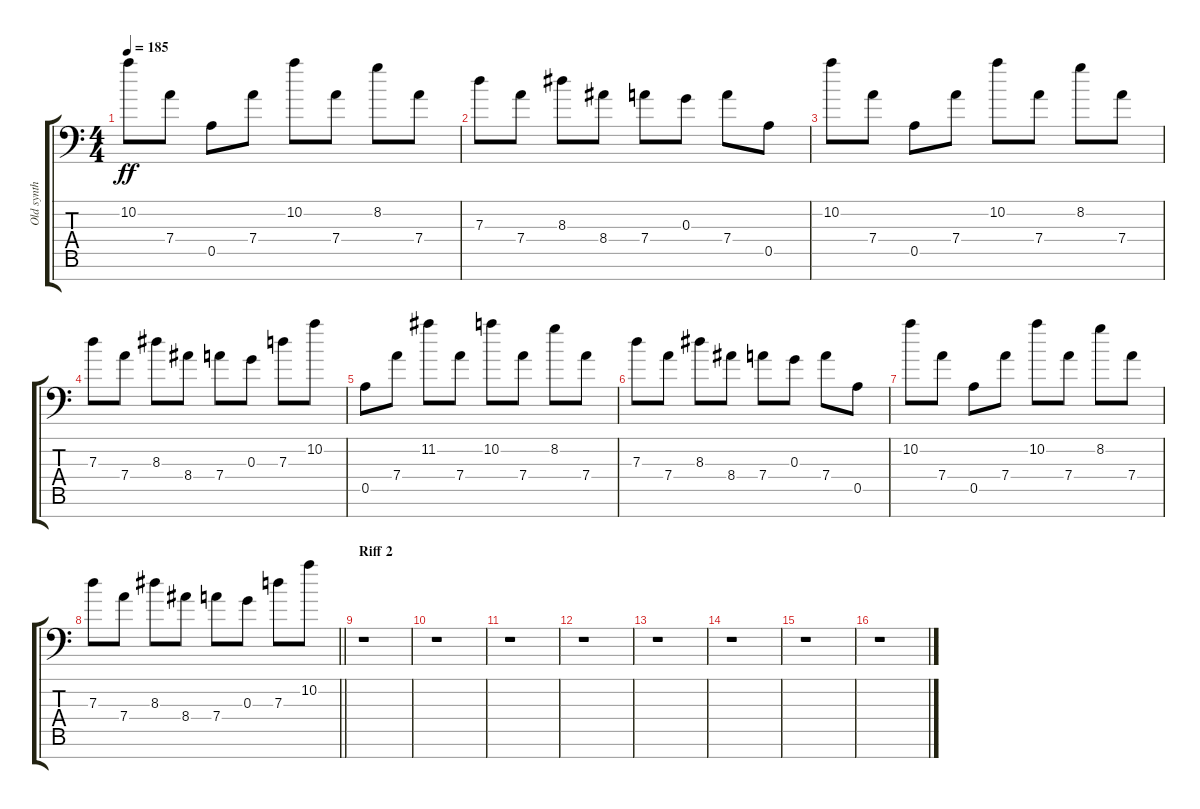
\track ("Old synth" "Old synth") {instrument synthbass1}
\staff {score tabs}
\tuning (C8 B3 G3 D3 A2 E2 A-1) {hide}
\ts (4 4)
\tempo 185
\clef f4
\ks c
10.2.8{dy ff} 7.4.8 0.5.8 7.4.8 10.2.8 7.4.8 8.2.8 7.4.8 |
7.3.8 7.4.8 8.3.8 8.4.8 7.4.8 0.3.8 7.4.8 0.5.8 |
10.2.8 7.4.8 0.5.8 7.4.8 10.2.8 7.4.8 8.2.8 7.4.8 |
7.3.8 7.4.8 8.3.8 8.4.8 7.4.8 0.3.8 7.3.8 10.2.8 |
0.5.8 7.4.8 11.2.8 7.4.8 10.2.8 7.4.8 8.2.8 7.4.8 |
7.3.8 7.4.8 8.3.8 8.4.8 7.4.8 0.3.8 7.4.8 0.5.8 |
10.2.8 7.4.8 0.5.8 7.4.8 10.2.8 7.4.8 8.2.8 7.4.8 |
\barLineRight lightlight
7.3.8 7.4.8 8.3.8 8.4.8 7.4.8 0.3.8 7.3.8 10.2.8 |
\section ("" "Riff 2")
r.1 |
r.1 |
r.1 |
r.1 |
r.1 |
r.1 |
r.1 |
r.1
